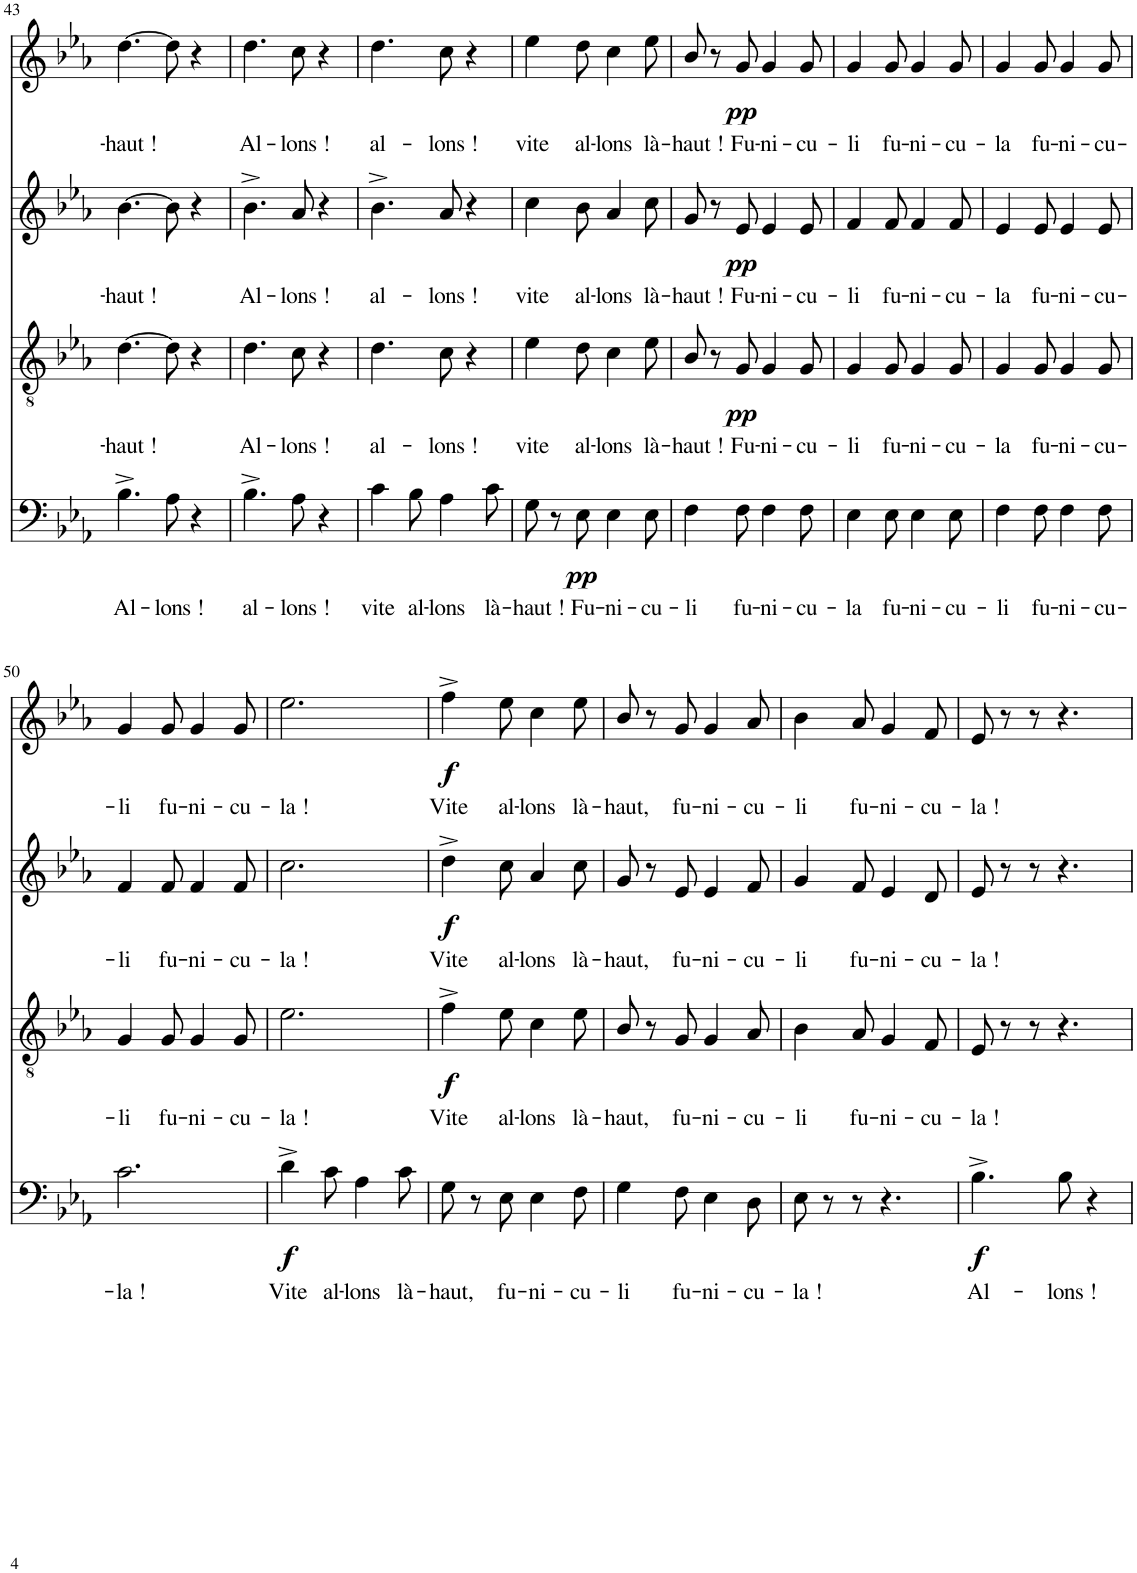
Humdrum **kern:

**kern	**text	**dynam	**kern	**text	**dynam	**kern	**text	**dynam	**kern	**text	**dynam
*part4	*part4	*part4	*part3	*part3	*part3	*part2	*part2	*part2	*part1	*part1	*part1
*staff4	*staff4	*staff4	*staff3	*staff3	*staff3	*staff2	*staff2	*staff2	*staff1	*staff1	*staff1
*I"B	*	*	*I"T	*	*	*I"A	*	*	*I"S	*	*
!!LO:PB:g=z
*clefF4	*	*	*clefGv2	*	*	*clefG2	*	*	*clefG2	*	*
*	*	*	*Trd4c7	*	*	*	*	*	*	*	*
*k[b-e-a-]	*	*	*k[b-e-a-]	*	*	*k[b-e-a-]	*	*	*k[b-e-a-]	*	*
*E-:	*	*	*E-:	*	*	*E-:	*	*	*E-:	*	*
*M6/8	*	*	*M6/8	*	*	*M6/8	*	*	*M6/8	*	*
=43	=43	=43	=43	=43	=43	=43	=43	=43	=43	=43	=43
!	!LO:LY:b	!	!	!LO:LY:b	!	!	!LO:LY:b	!	!	!LO:LY:b	!
4.B-^\	Al-	.	[4.d\	-haut !	.	[4.b-\	-haut !	.	[4.dd\	-haut !	.
!	!LO:LY:b	!	!	!	!	!	!	!	!	!	!
8A-\	-lons !	.	8d\]	.	.	8b-\]	.	.	8dd\]	.	.
4r	.	.	4r	.	.	4r	.	.	4r	.	.
=44	=44	=44	=44	=44	=44	=44	=44	=44	=44	=44	=44
!	!LO:LY:b	!	!	!LO:LY:b	!	!	!LO:LY:b	!	!	!LO:LY:b	!
4.B-^\	al-	.	4.d\	Al-	.	4.b-^\	Al-	.	4.dd\	Al-	.
!	!LO:LY:b	!	!	!LO:LY:b	!	!	!LO:LY:b	!	!	!LO:LY:b	!
8A-\	-lons !	.	8c\	-lons !	.	8a-/	-lons !	.	8cc\	-lons !	.
4r	.	.	4r	.	.	4r	.	.	4r	.	.
=45	=45	=45	=45	=45	=45	=45	=45	=45	=45	=45	=45
!	!LO:LY:b	!	!	!LO:LY:b	!	!	!LO:LY:b	!	!	!LO:LY:b	!
4c\	vite	.	4.d\	al-	.	4.b-^\	al-	.	4.dd\	al-	.
!	!LO:LY:b	!	!	!	!	!	!	!	!	!	!
8B-\	al-	.	.	.	.	.	.	.	.	.	.
!	!LO:LY:b	!	!	!LO:LY:b	!	!	!LO:LY:b	!	!	!LO:LY:b	!
4A-\	-lons	.	8c\	-lons !	.	8a-/	-lons !	.	8cc\	-lons !	.
.	.	.	4r	.	.	4r	.	.	4r	.	.
!	!LO:LY:b	!	!	!	!	!	!	!	!	!	!
8c\	là-	.	.	.	.	.	.	.	.	.	.
=46	=46	=46	=46	=46	=46	=46	=46	=46	=46	=46	=46
!	!LO:LY:b	!	!	!LO:LY:b	!	!	!LO:LY:b	!	!	!LO:LY:b	!
8G\	-haut !	.	4e-\	vite	.	4cc\	vite	.	4ee-\	vite	.
8r	.	.	.	.	.	.	.	.	.	.	.
!	!LO:LY:b	!LO:DY:b	!	!LO:LY:b	!	!	!LO:LY:b	!	!	!LO:LY:b	!
8E-\	Fu-	pp	8d\	al-	.	8b-\	al-	.	8dd\	al-	.
!	!LO:LY:b	!	!	!LO:LY:b	!	!	!LO:LY:b	!	!	!LO:LY:b	!
4E-\	-ni-	.	4c\	-lons	.	4a-/	-lons	.	4cc\	-lons	.
!	!LO:LY:b	!	!	!LO:LY:b	!	!	!LO:LY:b	!	!	!LO:LY:b	!
8E-\	-cu-	.	8e-\	là-	.	8cc\	là-	.	8ee-\	là-	.
=47	=47	=47	=47	=47	=47	=47	=47	=47	=47	=47	=47
!	!LO:LY:b	!	!	!LO:LY:b	!	!	!LO:LY:b	!	!	!LO:LY:b	!
4F\	-li	.	8B-/	-haut !	.	8g/	-haut !	.	8b-/	-haut !	.
.	.	.	8r	.	.	8r	.	.	8r	.	.
!	!LO:LY:b	!	!	!LO:LY:b	!LO:DY:b	!	!LO:LY:b	!LO:DY:b	!	!LO:LY:b	!LO:DY:b
8F\	fu-	.	8G/	Fu-	pp	8e-/	Fu-	pp	8g/	Fu-	pp
!	!LO:LY:b	!	!	!LO:LY:b	!	!	!LO:LY:b	!	!	!LO:LY:b	!
4F\	-ni-	.	4G/	-ni-	.	4e-/	-ni-	.	4g/	-ni-	.
!	!LO:LY:b	!	!	!LO:LY:b	!	!	!LO:LY:b	!	!	!LO:LY:b	!
8F\	-cu-	.	8G/	-cu-	.	8e-/	-cu-	.	8g/	-cu-	.
=48	=48	=48	=48	=48	=48	=48	=48	=48	=48	=48	=48
!	!LO:LY:b	!	!	!LO:LY:b	!	!	!LO:LY:b	!	!	!LO:LY:b	!
4E-\	-la	.	4G/	-li	.	4f/	-li	.	4g/	-li	.
!	!LO:LY:b	!	!	!LO:LY:b	!	!	!LO:LY:b	!	!	!LO:LY:b	!
8E-\	fu-	.	8G/	fu-	.	8f/	fu-	.	8g/	fu-	.
!	!LO:LY:b	!	!	!LO:LY:b	!	!	!LO:LY:b	!	!	!LO:LY:b	!
4E-\	-ni-	.	4G/	-ni-	.	4f/	-ni-	.	4g/	-ni-	.
!	!LO:LY:b	!	!	!LO:LY:b	!	!	!LO:LY:b	!	!	!LO:LY:b	!
8E-\	-cu-	.	8G/	-cu-	.	8f/	-cu-	.	8g/	-cu-	.
=49	=49	=49	=49	=49	=49	=49	=49	=49	=49	=49	=49
!	!LO:LY:b	!	!	!LO:LY:b	!	!	!LO:LY:b	!	!	!LO:LY:b	!
4F\	-li	.	4G/	-la	.	4e-/	-la	.	4g/	-la	.
!	!LO:LY:b	!	!	!LO:LY:b	!	!	!LO:LY:b	!	!	!LO:LY:b	!
8F\	fu-	.	8G/	fu-	.	8e-/	fu-	.	8g/	fu-	.
!	!LO:LY:b	!	!	!LO:LY:b	!	!	!LO:LY:b	!	!	!LO:LY:b	!
4F\	-ni-	.	4G/	-ni-	.	4e-/	-ni-	.	4g/	-ni-	.
!	!LO:LY:b	!	!	!LO:LY:b	!	!	!LO:LY:b	!	!	!LO:LY:b	!
8F\	-cu-	.	8G/	-cu-	.	8e-/	-cu-	.	8g/	-cu-	.
!!LO:LB:g=z
=50	=50	=50	=50	=50	=50	=50	=50	=50	=50	=50	=50
!	!LO:LY:b	!	!	!LO:LY:b	!	!	!LO:LY:b	!	!	!LO:LY:b	!
2.c\	-la !	.	4G/	-li	.	4f/	-li	.	4g/	-li	.
!	!	!	!	!LO:LY:b	!	!	!LO:LY:b	!	!	!LO:LY:b	!
.	.	.	8G/	fu-	.	8f/	fu-	.	8g/	fu-	.
!	!	!	!	!LO:LY:b	!	!	!LO:LY:b	!	!	!LO:LY:b	!
.	.	.	4G/	-ni-	.	4f/	-ni-	.	4g/	-ni-	.
!	!	!	!	!LO:LY:b	!	!	!LO:LY:b	!	!	!LO:LY:b	!
.	.	.	8G/	-cu-	.	8f/	-cu-	.	8g/	-cu-	.
=51	=51	=51	=51	=51	=51	=51	=51	=51	=51	=51	=51
!	!LO:LY:b	!LO:DY:b	!	!LO:LY:b	!	!	!LO:LY:b	!	!	!LO:LY:b	!
4d^\	Vite	f	2.e-\	-la !	.	2.cc\	-la !	.	2.ee-\	-la !	.
!	!LO:LY:b	!	!	!	!	!	!	!	!	!	!
8c\	al-	.	.	.	.	.	.	.	.	.	.
!	!LO:LY:b	!	!	!	!	!	!	!	!	!	!
4A-\	-lons	.	.	.	.	.	.	.	.	.	.
!	!LO:LY:b	!	!	!	!	!	!	!	!	!	!
8c\	là-	.	.	.	.	.	.	.	.	.	.
=52	=52	=52	=52	=52	=52	=52	=52	=52	=52	=52	=52
!	!LO:LY:b	!	!	!LO:LY:b	!LO:DY:b	!	!LO:LY:b	!LO:DY:b	!	!LO:LY:b	!LO:DY:b
8G\	-haut,	.	4f^\	Vite	f	4dd^\	Vite	f	4ff^\	Vite	f
8r	.	.	.	.	.	.	.	.	.	.	.
!	!LO:LY:b	!	!	!LO:LY:b	!	!	!LO:LY:b	!	!	!LO:LY:b	!
8E-\	fu-	.	8e-\	al-	.	8cc\	al-	.	8ee-\	al-	.
!	!LO:LY:b	!	!	!LO:LY:b	!	!	!LO:LY:b	!	!	!LO:LY:b	!
4E-\	-ni-	.	4c\	-lons	.	4a-/	-lons	.	4cc\	-lons	.
!	!LO:LY:b	!	!	!LO:LY:b	!	!	!LO:LY:b	!	!	!LO:LY:b	!
8F\	-cu-	.	8e-\	là-	.	8cc\	là-	.	8ee-\	là-	.
=53	=53	=53	=53	=53	=53	=53	=53	=53	=53	=53	=53
!	!LO:LY:b	!	!	!LO:LY:b	!	!	!LO:LY:b	!	!	!LO:LY:b	!
4G\	-li	.	8B-/	-haut,	.	8g/	-haut,	.	8b-/	-haut,	.
.	.	.	8r	.	.	8r	.	.	8r	.	.
!	!LO:LY:b	!	!	!LO:LY:b	!	!	!LO:LY:b	!	!	!LO:LY:b	!
8F\	fu-	.	8G/	fu-	.	8e-/	fu-	.	8g/	fu-	.
!	!LO:LY:b	!	!	!LO:LY:b	!	!	!LO:LY:b	!	!	!LO:LY:b	!
4E-\	-ni-	.	4G/	-ni-	.	4e-/	-ni-	.	4g/	-ni-	.
!	!LO:LY:b	!	!	!LO:LY:b	!	!	!LO:LY:b	!	!	!LO:LY:b	!
8D\	-cu-	.	8A-/	-cu-	.	8f/	-cu-	.	8a-/	-cu-	.
=54	=54	=54	=54	=54	=54	=54	=54	=54	=54	=54	=54
!	!LO:LY:b	!	!	!LO:LY:b	!	!	!LO:LY:b	!	!	!LO:LY:b	!
8E-\	-la !	.	4B-\	-li	.	4g/	-li	.	4b-\	-li	.
8r	.	.	.	.	.	.	.	.	.	.	.
!	!	!	!	!LO:LY:b	!	!	!LO:LY:b	!	!	!LO:LY:b	!
8r	.	.	8A-/	fu-	.	8f/	fu-	.	8a-/	fu-	.
!	!	!	!	!LO:LY:b	!	!	!LO:LY:b	!	!	!LO:LY:b	!
4.r	.	.	4G/	-ni-	.	4e-/	-ni-	.	4g/	-ni-	.
!	!	!	!	!LO:LY:b	!	!	!LO:LY:b	!	!	!LO:LY:b	!
.	.	.	8F/	-cu-	.	8d/	-cu-	.	8f/	-cu-	.
=55	=55	=55	=55	=55	=55	=55	=55	=55	=55	=55	=55
!	!LO:LY:b	!LO:DY:b	!	!LO:LY:b	!	!	!LO:LY:b	!	!	!LO:LY:b	!
4.B-^\	Al-	f	8E-/	-la !	.	8e-/	-la !	.	8e-/	-la !	.
.	.	.	8r	.	.	8r	.	.	8r	.	.
.	.	.	8r	.	.	8r	.	.	8r	.	.
!	!LO:LY:b	!	!	!	!	!	!	!	!	!	!
8B-\	-lons !	.	4.r	.	.	4.r	.	.	4.r	.	.
4r	.	.	.	.	.	.	.	.	.	.	.
=	=	=	=	=	=	=	=	=	=	=	=
*-	*-	*-	*-	*-	*-	*-	*-	*-	*-	*-	*-
